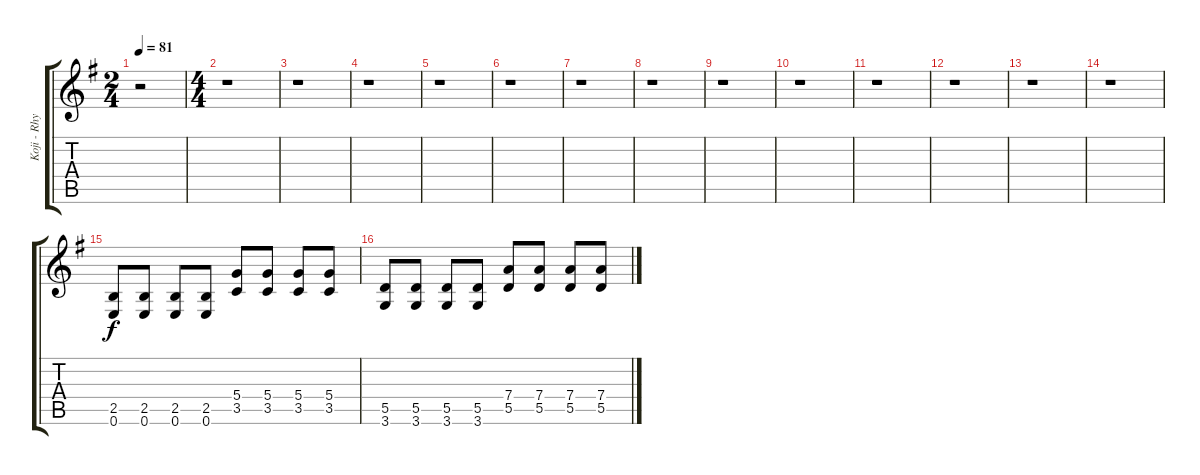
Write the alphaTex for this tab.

\track ("Koji - Rhythm Guitar 2" "Koji - Rhy") {instrument distortionguitar}
\staff {score tabs}
\tuning (E4 B3 G3 D3 A2 E2) {hide}
\ts (2 4)
\tempo 81
\clef g2
\ks g
r.2{dy f instrument distortionguitar} |
\ts (4 4)
r.1 |
r.1 |
r.1 |
r.1 |
r.1 |
r.1 |
r.1 |
r.1 |
r.1 |
r.1 |
r.1 |
r.1 |
r.1 |
(2.5 0.6).8 (2.5 0.6).8 (2.5 0.6).8 (2.5 0.6).8 (5.4 3.5).8 (5.4 3.5).8 (5.4 3.5).8 (5.4 3.5).8 |
(5.5 3.6).8 (5.5 3.6).8 (5.5 3.6).8 (5.5 3.6).8 (7.4 5.5).8 (7.4 5.5).8 (7.4 5.5).8 (7.4 5.5).8
